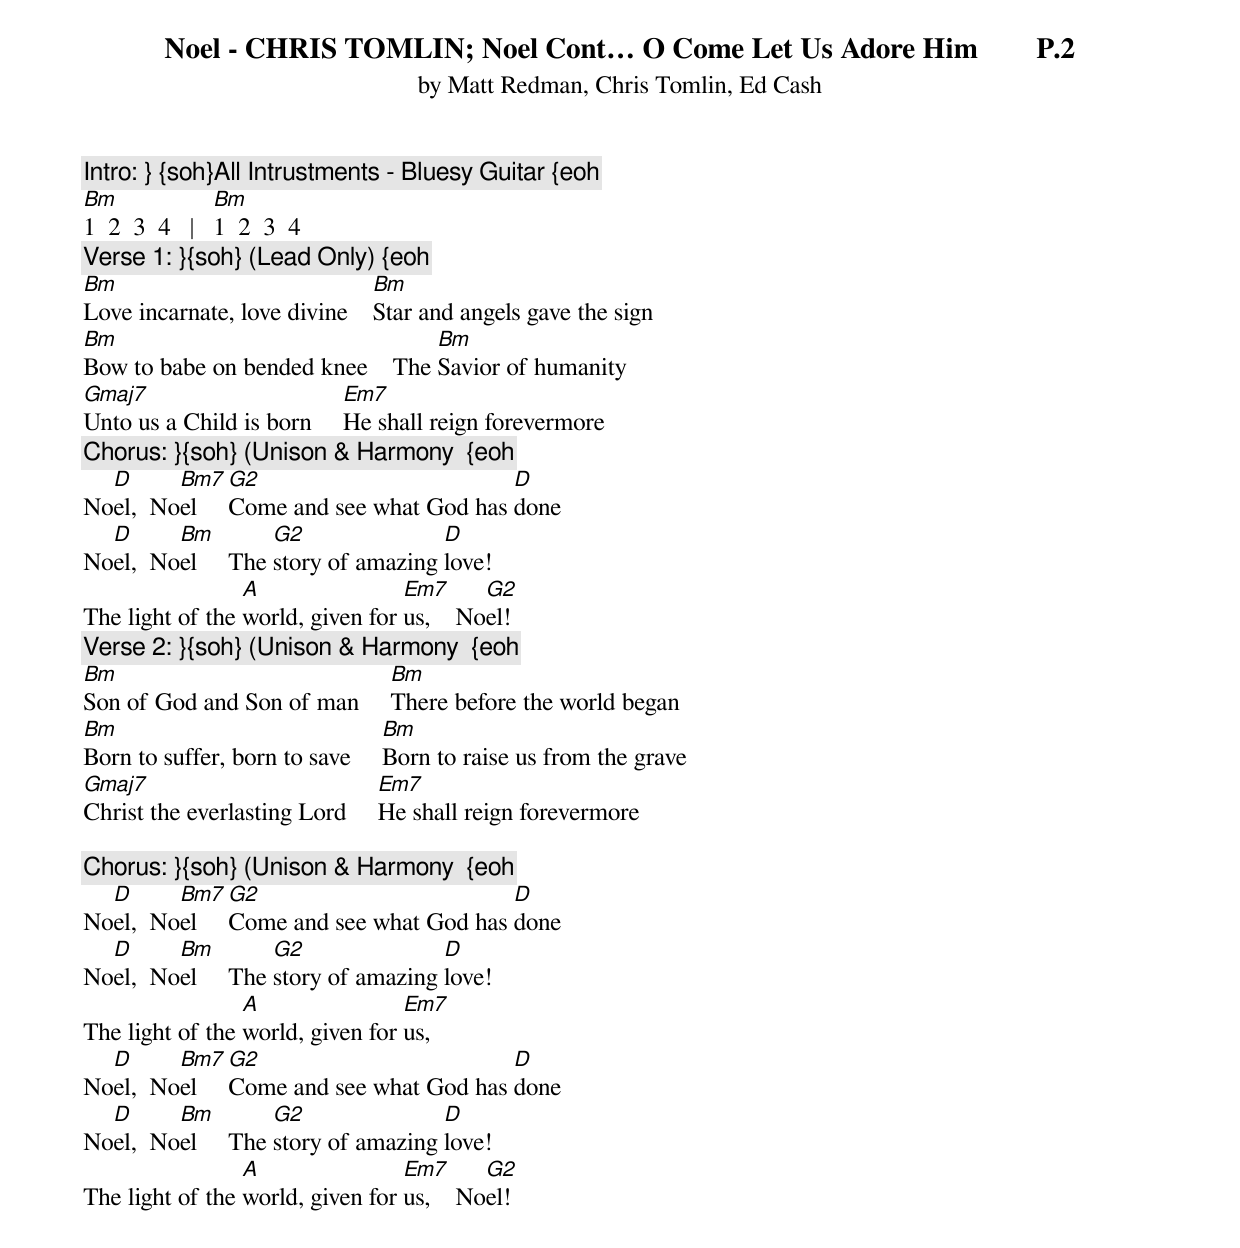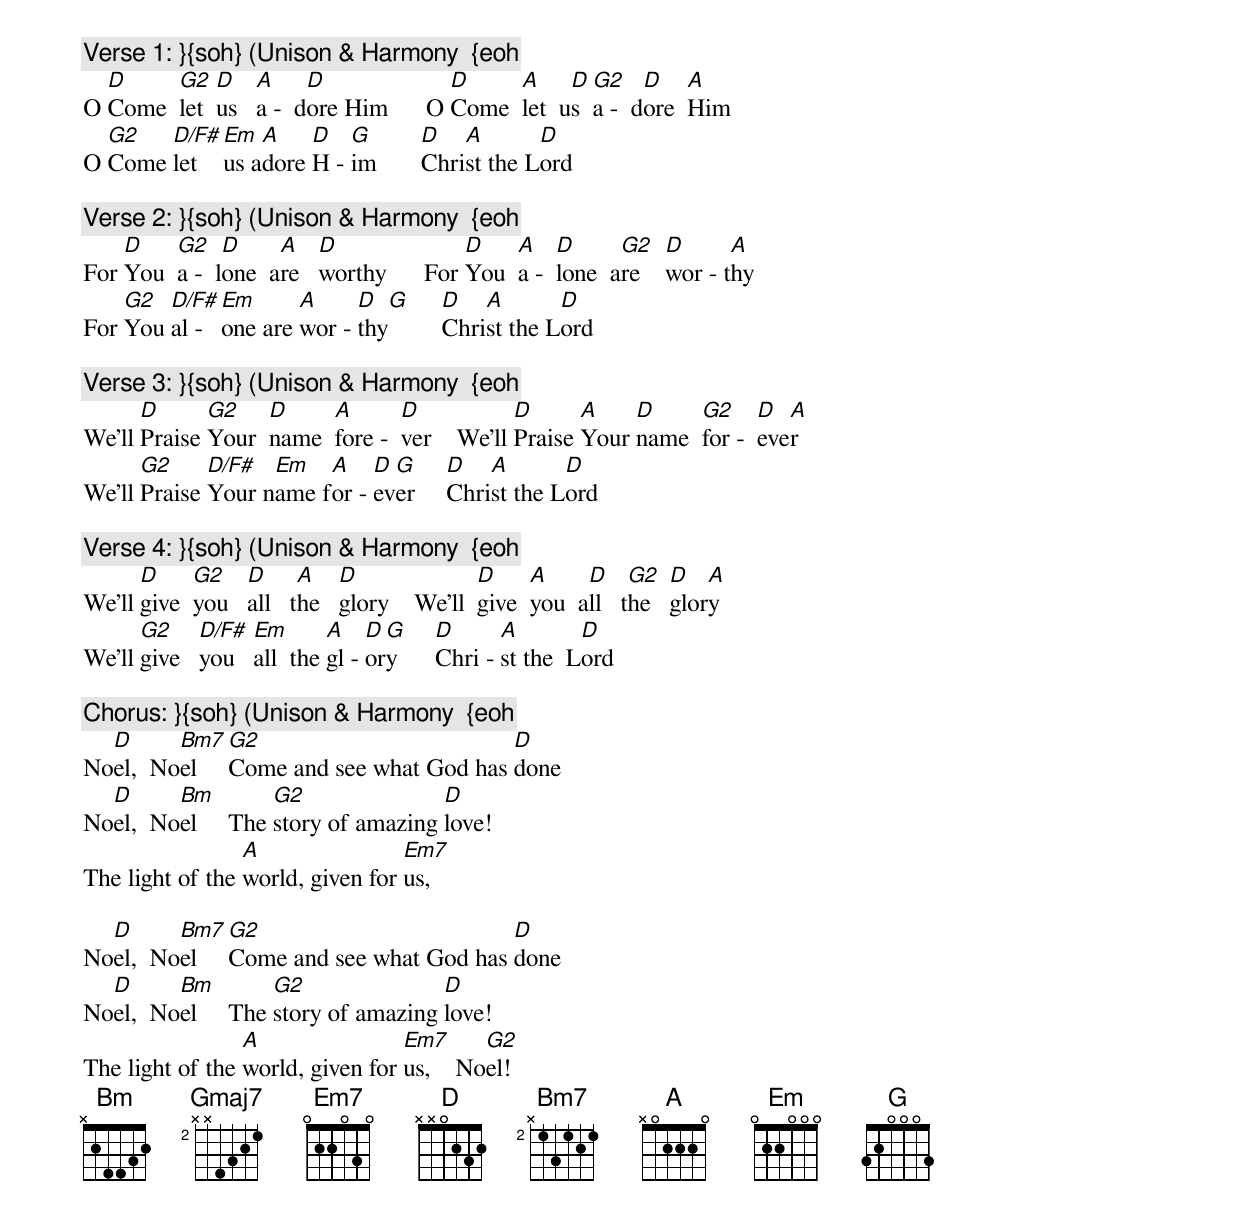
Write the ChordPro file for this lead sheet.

{title:Noel - CHRIS TOMLIN}
{subtitle: by Matt Redman, Chris Tomlin, Ed Cash}
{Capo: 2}
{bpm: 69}
{c: Intro: } {soh}All Intrustments - Bluesy Guitar {eoh}
[Bm]1  2  3  4   |   [Bm]1  2  3  4
{c: Verse 1: }{soh} (Lead Only) {eoh}
[Bm]Love incarnate, love divine    [Bm]Star and angels gave the sign
[Bm]Bow to babe on bended knee    The [Bm]Savior of humanity
[Gmaj7]Unto us a Child is born     [Em7]He shall reign forevermore
{c: Chorus: }{soh} (Unison & Harmony  {eoh}
No[D]el,  No[Bm7]el     [G2]Come and see what God has [D]done
No[D]el,  No[Bm]el     The [G2]story of amazing [D]love!
The light of the [A]world, given for [Em7]us,    No[G2]el!
{c: Verse 2: }{soh} (Unison & Harmony  {eoh}
[Bm]Son of God and Son of man     [Bm]There before the world began
[Bm]Born to suffer, born to save     [Bm]Born to raise us from the grave
[Gmaj7]Christ the everlasting Lord     [Em7]He shall reign forevermore

{c: Chorus: }{soh} (Unison & Harmony  {eoh}
No[D]el,  No[Bm7]el     [G2]Come and see what God has [D]done
No[D]el,  No[Bm]el     The [G2]story of amazing [D]love!
The light of the [A]world, given for [Em7]us,
No[D]el,  No[Bm7]el     [G2]Come and see what God has [D]done
No[D]el,  No[Bm]el     The [G2]story of amazing [D]love!
The light of the [A]world, given for [Em7]us,    No[G2]el!
{new_page}

{title: Noel Cont… O Come Let Us Adore Him        P.2 }
{c: Verse 1: }{soh} (Unison & Harmony  {eoh}
O [D]Come  [G2]let  [D]us   [A]a -  d[D]ore Him      O [D]Come  [A]let  u[D]s  [G2]a -  d[D]ore  [A]Him
O [G2]Come [D/F#]let  [Em]us a[A]dore [D]H - [G]im       [D]Chri[A]st the L[D]ord

{c: Verse 2: }{soh} (Unison & Harmony  {eoh}
For [D]You  [G2]a -  l[D]one  a[A]re   [D]worthy      For [D]You  [A]a -  [D]lone  a[G2]re    [D]wor - t[A]hy
For [G2]You [D/F#]al - [Em]one are [A]wor - [D]thy[G]     [D]Chri[A]st the L[D]ord

{c: Verse 3: }{soh} (Unison & Harmony  {eoh}
We'll [D]Praise [G2]Your  [D]name  [A]fore -  [D]ver    We'll [D]Praise [A]Your [D]name  [G2]for -  [D]eve[A]r
We'll [G2]Praise [D/F#]Your n[Em]ame f[A]or - [D]ev[G]er     [D]Chri[A]st the L[D]ord

{c: Verse 4: }{soh} (Unison & Harmony  {eoh}
We'll [D]give  [G2]you   [D]all   t[A]he   [D]glory    We'll  [D]give  [A]you  a[D]ll   t[G2]he   [D]glor[A]y
We'll [G2]give   [D/F#]you   [Em]all  the [A]gl - [D]or[G]y      [D]Chri - [A]st the  L[D]ord

{c: Chorus: }{soh} (Unison & Harmony  {eoh}
No[D]el,  No[Bm7]el     [G2]Come and see what God has [D]done
No[D]el,  No[Bm]el     The [G2]story of amazing [D]love!
The light of the [A]world, given for [Em7]us,

No[D]el,  No[Bm7]el     [G2]Come and see what God has [D]done
No[D]el,  No[Bm]el     The [G2]story of amazing [D]love!
The light of the [A]world, given for [Em7]us,    No[G2]el!
